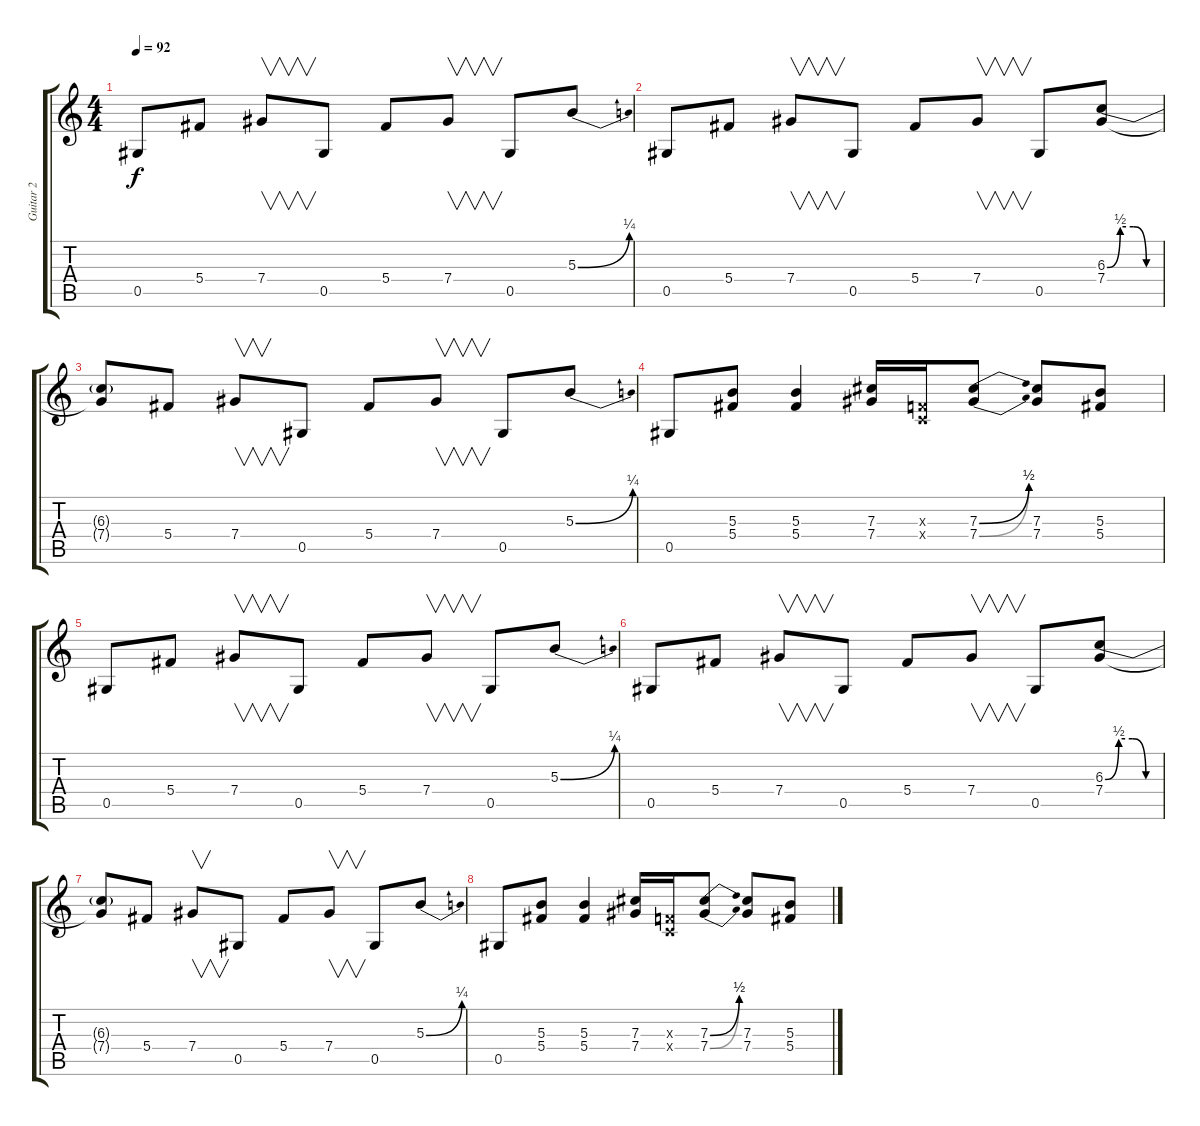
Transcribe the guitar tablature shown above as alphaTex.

\track ("Guitar 2" "Guitar 2") {instrument distortionguitar}
\staff {score tabs}
\tuning (Eb4 Bb3 Gb3 Db3 Ab2 Eb2) {hide}
\ts (4 4)
\tempo 92
\clef g2
\ks c
0.5.8{dy f} 5.4.8 7.4.8{v} 0.5.8 5.4.8 7.4.8{v} 0.5.8 5.3{be (bend 0 0 60 1)}.8 |
0.5.8 5.4.8 7.4.8{v} 0.5.8 5.4.8 7.4.8{v} 0.5.8 (6.3{be (custom 0 0 15 2 30 2 45 0 60 0)} 7.4).8 |
(6.3{t} 7.4{t}).8 5.4.8 7.4.8{v} 0.5.8 5.4.8 7.4.8{v} 0.5.8 5.3{be (bend 0 0 60 1)}.8 |
0.5.8 (5.3 5.4).8 (5.3 5.4).4 (7.3 7.4).16 (-1.3{x} -1.4{x}).16 (7.3{be (bend 0 0 60 2)} 7.4{be (bend 0 0 60 2)}).8 (7.3 7.4).8 (5.3 5.4).8 |
0.5.8 5.4.8 7.4.8{v} 0.5.8 5.4.8 7.4.8{v} 0.5.8 5.3{be (bend 0 0 60 1)}.8 |
0.5.8 5.4.8 7.4.8{v} 0.5.8 5.4.8 7.4.8{v} 0.5.8 (6.3{be (custom 0 0 15 2 30 2 45 0 60 0)} 7.4).8 |
(6.3{t} 7.4{t}).8 5.4.8 7.4.8{v} 0.5.8 5.4.8 7.4.8{v} 0.5.8 5.3{be (bend 0 0 60 1)}.8 |
0.5.8 (5.3 5.4).8 (5.3 5.4).4 (7.3 7.4).16 (-1.3{x} -1.4{x}).16 (7.3{be (bend 0 0 60 2)} 7.4{be (bend 0 0 60 2)}).8 (7.3 7.4).8 (5.3 5.4).8
